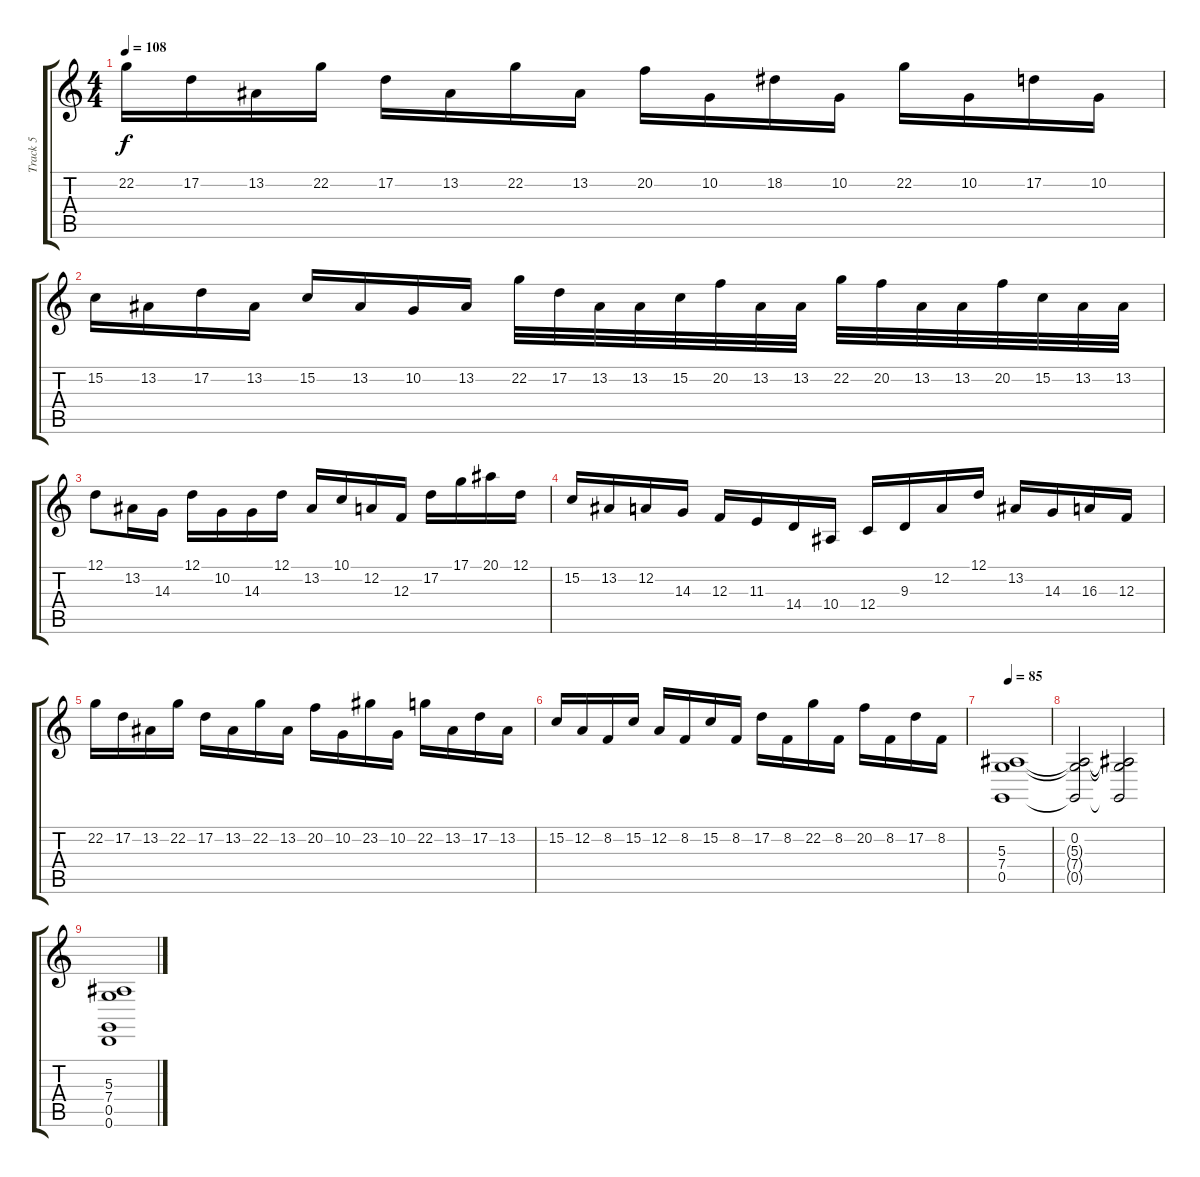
\track ("Track 5" "Track 5") {instrument harpsichord}
\staff {score tabs}
\tuning (D4 A3 F3 C3 G2 D2) {hide}
\ts (4 4)
\tempo 108
\clef g2
\ks c
22.2.16{dy f} 17.2.16 13.2.16 22.2.16 17.2.16 13.2.16 22.2.16 13.2.16 20.2.16 10.2.16 18.2.16 10.2.16 22.2.16 10.2.16 17.2.16 10.2.16 |
15.2.16 13.2.16 17.2.16 13.2.16 15.2.16 13.2.16 10.2.16 13.2.16 22.2.32 17.2.32 13.2.32 13.2.32 15.2.32 20.2.32 13.2.32 13.2.32 22.2.32 20.2.32 13.2.32 13.2.32 20.2.32 15.2.32 13.2.32 13.2.32 |
12.1.8 13.2.16 14.3.16 12.1.16 10.2.16 14.3.16 12.1.16 13.2.16 10.1.16 12.2.16 12.3.16 17.2.16 17.1.16 20.1.16 12.1.16 |
15.2.16 13.2.16 12.2.16 14.3.16 12.3.16 11.3.16 14.4.16 10.4.16 12.4.16 9.3.16 12.2.16 12.1.16 13.2.16 14.3.16 16.3.16 12.3.16 |
22.2.16 17.2.16 13.2.16 22.2.16 17.2.16 13.2.16 22.2.16 13.2.16 20.2.16 10.2.16 23.2.16 10.2.16 22.2.16 13.2.16 17.2.16 13.2.16 |
15.2.16 12.2.16 8.2.16 15.2.16 12.2.16 8.2.16 15.2.16 8.2.16 17.2.16 8.2.16 22.2.16 8.2.16 20.2.16 8.2.16 17.2.16 8.2.16 |
\tempo 85
(5.3 7.4 0.5).1{instrument stringensemble1} |
(0.2 5.3{t} 7.4{t} 0.5{t}).2{volume 12} (0.2{t} 5.3{t} 7.4{t} 0.5{t}).2{volume 11} |
(5.3 7.4 0.5 0.6).1{volume 9}
